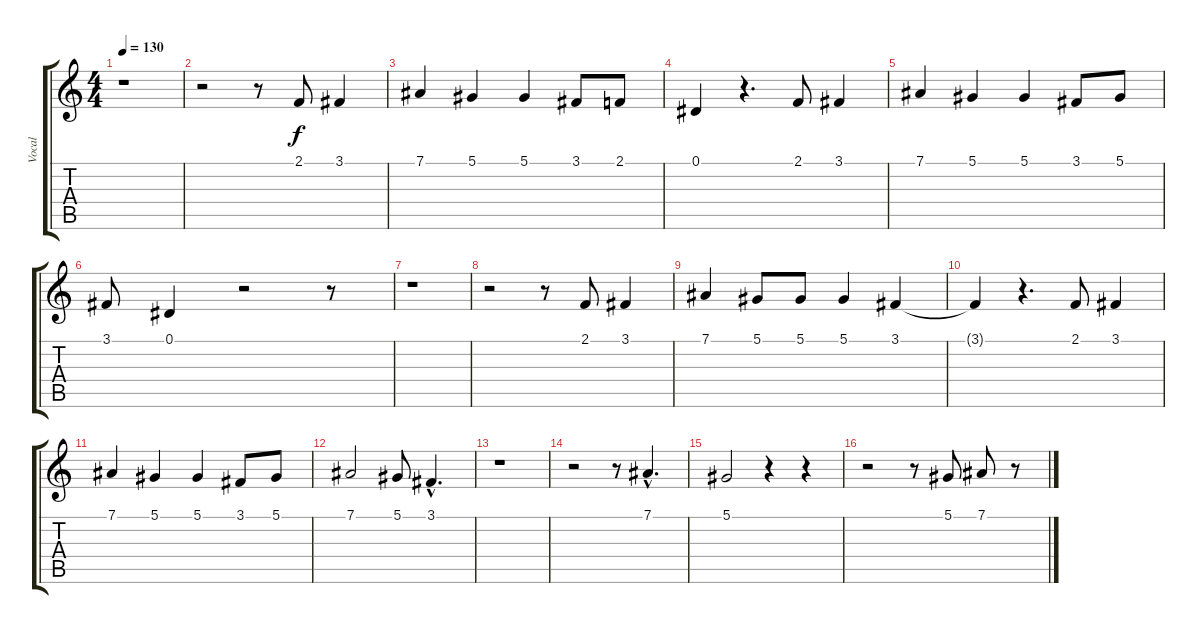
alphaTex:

\track ("Vocal" "Vocal") {instrument frenchhorn}
\staff {score tabs}
\tuning (Eb4 Bb3 Gb3 Db3 Ab2 Eb2) {hide}
\ts (4 4)
\tempo 130
\clef g2
\ks c
r.1{dy f} |
r.2 r.8 2.1.8 3.1.4 |
7.1.4 5.1.4 5.1.4 3.1.8 2.1.8 |
0.1.4 r.4{d} 2.1.8 3.1.4 |
7.1.4 5.1.4 5.1.4 3.1.8 5.1.8 |
3.1.8 0.1.4 r.2 r.8 |
r.1 |
r.2 r.8 2.1.8 3.1.4 |
7.1.4 5.1.8 5.1.8 5.1.4 3.1.4 |
3.1{t}.4 r.4{d} 2.1.8 3.1.4 |
7.1.4 5.1.4 5.1.4 3.1.8 5.1.8 |
7.1.2 5.1.8 3.1{hac}.4{d} |
r.1 |
r.2 r.8 7.1{hac}.4{d} |
5.1.2 r.4 r.4 |
r.2 r.8 5.1.8 7.1.8 r.8
